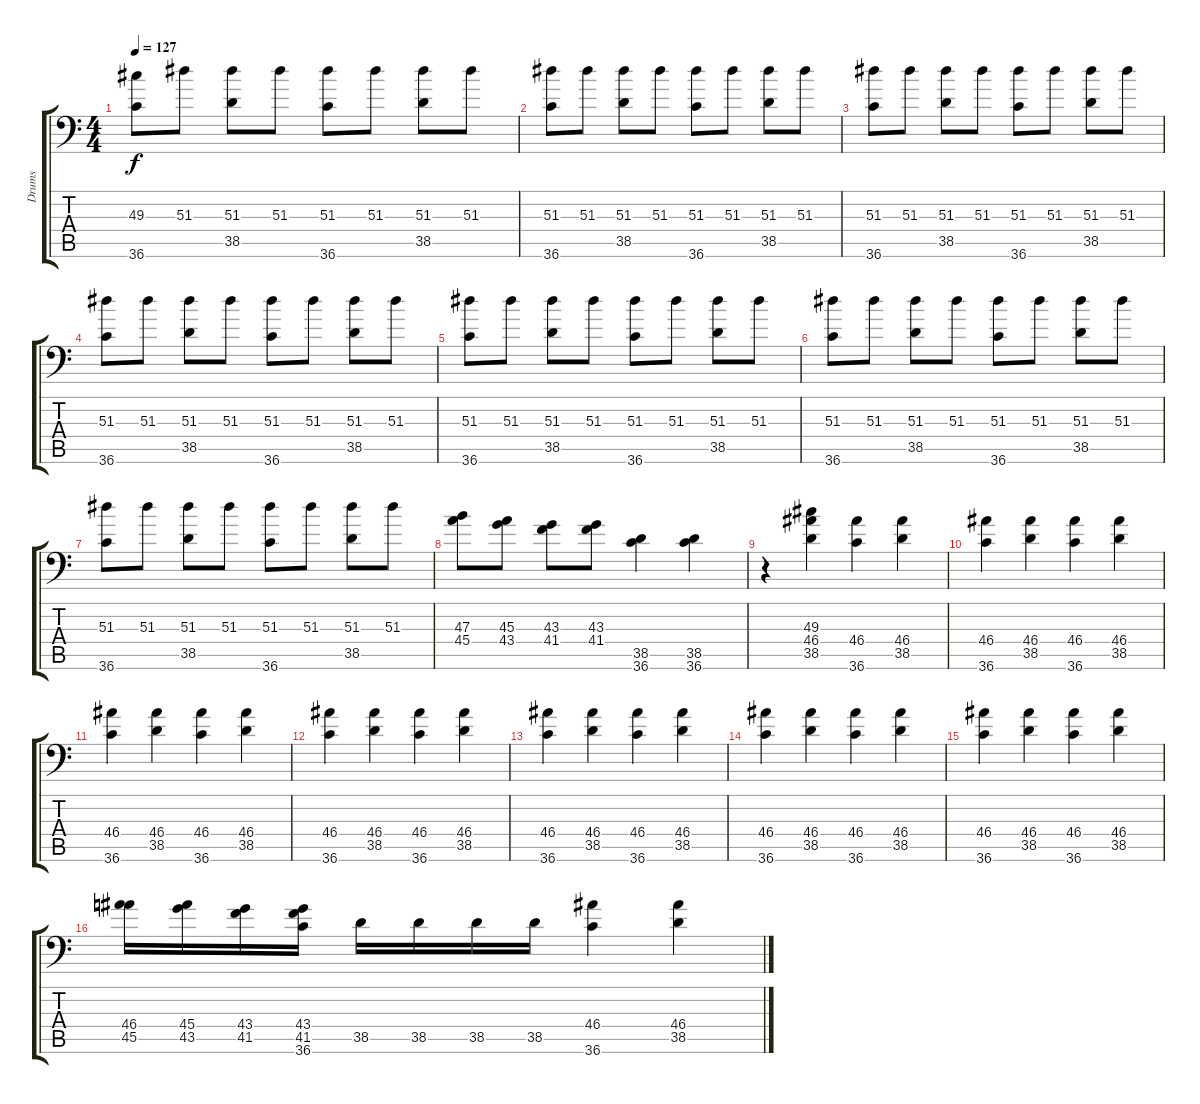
\track ("Drums" "Drums") {instrument acousticgrandpiano}
\staff {score tabs}
\tuning (C-1 C-1 C-1 C-1 C-1 C-1) {hide}
\ts (4 4)
\tempo 127
\clef f4
\ks c
(49.3 36.6).8{dy f} 51.3.8 (51.3 38.5).8 51.3.8 (51.3 36.6).8 51.3.8 (51.3 38.5).8 51.3.8 |
(51.3 36.6).8 51.3.8 (51.3 38.5).8 51.3.8 (51.3 36.6).8 51.3.8 (51.3 38.5).8 51.3.8 |
(51.3 36.6).8 51.3.8 (51.3 38.5).8 51.3.8 (51.3 36.6).8 51.3.8 (51.3 38.5).8 51.3.8 |
(51.3 36.6).8 51.3.8 (51.3 38.5).8 51.3.8 (51.3 36.6).8 51.3.8 (51.3 38.5).8 51.3.8 |
(51.3 36.6).8 51.3.8 (51.3 38.5).8 51.3.8 (51.3 36.6).8 51.3.8 (51.3 38.5).8 51.3.8 |
(51.3 36.6).8 51.3.8 (51.3 38.5).8 51.3.8 (51.3 36.6).8 51.3.8 (51.3 38.5).8 51.3.8 |
(51.3 36.6).8 51.3.8 (51.3 38.5).8 51.3.8 (51.3 36.6).8 51.3.8 (51.3 38.5).8 51.3.8 |
(47.3 45.4).8 (45.3 43.4).8 (43.3 41.4).8 (43.3 41.4).8 (38.5 36.6).4 (38.5 36.6).4 |
r.4 (49.3 46.4 38.5).4 (46.4 36.6).4 (46.4 38.5).4 |
(46.4 36.6).4 (46.4 38.5).4 (46.4 36.6).4 (46.4 38.5).4 |
(46.4 36.6).4 (46.4 38.5).4 (46.4 36.6).4 (46.4 38.5).4 |
(46.4 36.6).4 (46.4 38.5).4 (46.4 36.6).4 (46.4 38.5).4 |
(46.4 36.6).4 (46.4 38.5).4 (46.4 36.6).4 (46.4 38.5).4 |
(46.4 36.6).4 (46.4 38.5).4 (46.4 36.6).4 (46.4 38.5).4 |
(46.4 36.6).4 (46.4 38.5).4 (46.4 36.6).4 (46.4 38.5).4 |
(46.4 45.5).16 (45.4 43.5).16 (43.4 41.5).16 (43.4 41.5 36.6).16 38.5.16 38.5.16 38.5.16 38.5.16 (46.4 36.6).4 (46.4 38.5).4
